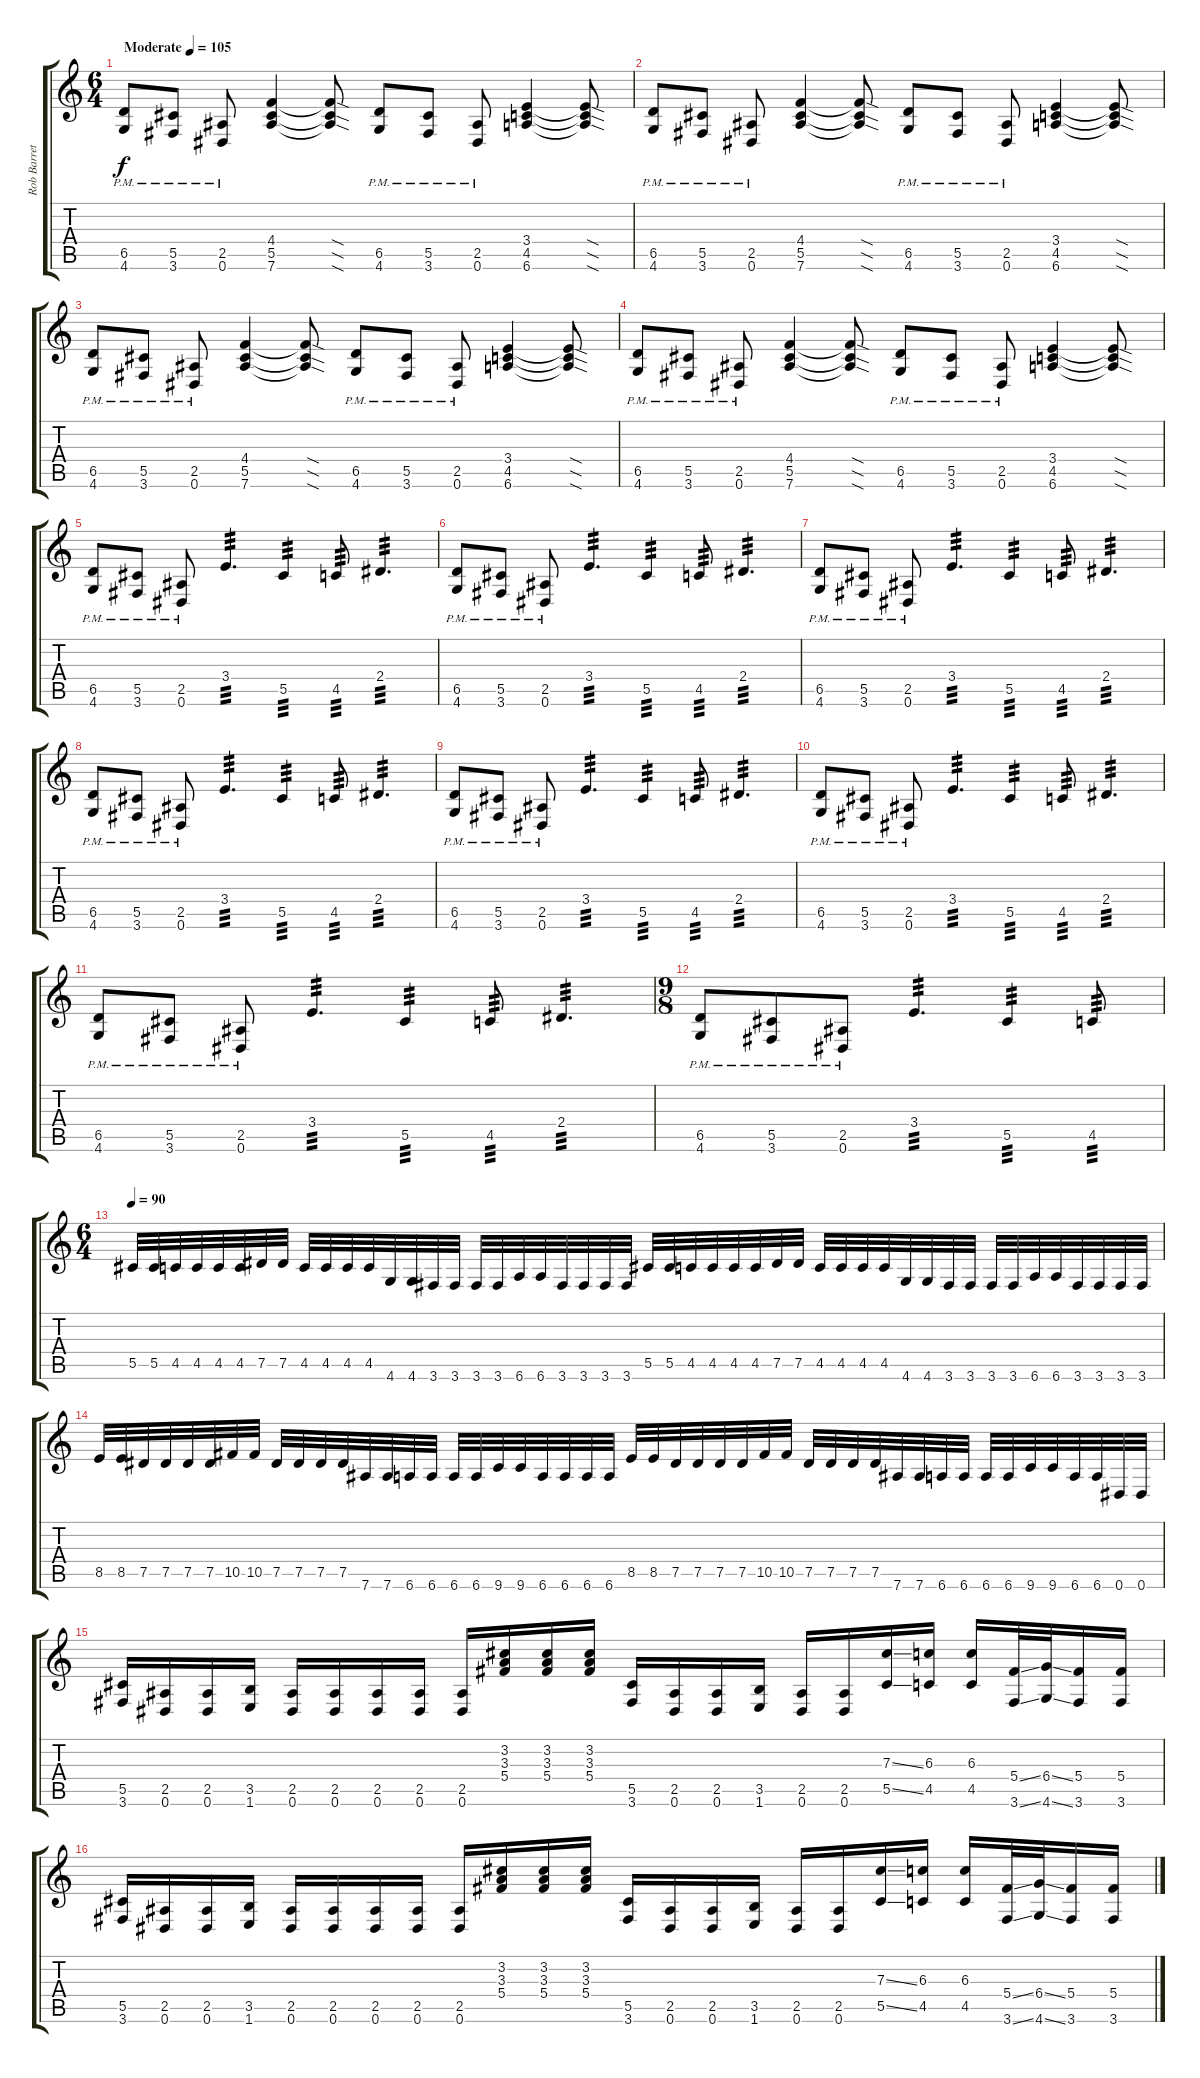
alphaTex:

\track ("Rob Barret" "Rob Barret") {instrument distortionguitar}
\staff {score tabs}
\tuning (Eb4 Bb3 Gb3 Db3 Ab2 Eb2) {hide}
\ts (6 4)
\tempo (105 "Moderate")
\clef g2
\ks c
(6.5{pm} 4.6{pm}).8{dy f instrument distortionguitar} (5.5{pm} 3.6{pm}).8 (2.5{pm} 0.6{pm}).8 (4.4 5.5 7.6).4 (4.4{sod t} 5.5{sod t} 7.6{sod t}).8 (6.5{pm} 4.6{pm}).8 (5.5{pm} 3.6{pm}).8 (2.5{pm} 0.6{pm}).8 (3.4 4.5 6.6).4 (3.4{sod t} 4.5{sod t} 6.6{sod t}).8 |
(6.5{pm} 4.6{pm}).8 (5.5{pm} 3.6{pm}).8 (2.5{pm} 0.6{pm}).8 (4.4 5.5 7.6).4 (4.4{sod t} 5.5{sod t} 7.6{sod t}).8 (6.5{pm} 4.6{pm}).8 (5.5{pm} 3.6{pm}).8 (2.5{pm} 0.6{pm}).8 (3.4 4.5 6.6).4 (3.4{sod t} 4.5{sod t} 6.6{sod t}).8 |
(6.5{pm} 4.6{pm}).8 (5.5{pm} 3.6{pm}).8 (2.5{pm} 0.6{pm}).8 (4.4 5.5 7.6).4 (4.4{sod t} 5.5{sod t} 7.6{sod t}).8 (6.5{pm} 4.6{pm}).8 (5.5{pm} 3.6{pm}).8 (2.5{pm} 0.6{pm}).8 (3.4 4.5 6.6).4 (3.4{sod t} 4.5{sod t} 6.6{sod t}).8 |
(6.5{pm} 4.6{pm}).8 (5.5{pm} 3.6{pm}).8 (2.5{pm} 0.6{pm}).8 (4.4 5.5 7.6).4 (4.4{sod t} 5.5{sod t} 7.6{sod t}).8 (6.5{pm} 4.6{pm}).8 (5.5{pm} 3.6{pm}).8 (2.5{pm} 0.6{pm}).8 (3.4 4.5 6.6).4 (3.4{sod t} 4.5{sod t} 6.6{sod t}).8 |
(6.5{pm} 4.6{pm}).8 (5.5{pm} 3.6{pm}).8 (2.5{pm} 0.6{pm}).8 3.4.4{d tp 3} 5.5.4{tp 3} 4.5.8{tp 3} 2.4.4{d tp 3} |
(6.5{pm} 4.6{pm}).8 (5.5{pm} 3.6{pm}).8 (2.5{pm} 0.6{pm}).8 3.4.4{d tp 3} 5.5.4{tp 3} 4.5.8{tp 3} 2.4.4{d tp 3} |
(6.5{pm} 4.6{pm}).8 (5.5{pm} 3.6{pm}).8 (2.5{pm} 0.6{pm}).8 3.4.4{d tp 3} 5.5.4{tp 3} 4.5.8{tp 3} 2.4.4{d tp 3} |
(6.5{pm} 4.6{pm}).8 (5.5{pm} 3.6{pm}).8 (2.5{pm} 0.6{pm}).8 3.4.4{d tp 3} 5.5.4{tp 3} 4.5.8{tp 3} 2.4.4{d tp 3} |
(6.5{pm} 4.6{pm}).8 (5.5{pm} 3.6{pm}).8 (2.5{pm} 0.6{pm}).8 3.4.4{d tp 3} 5.5.4{tp 3} 4.5.8{tp 3} 2.4.4{d tp 3} |
(6.5{pm} 4.6{pm}).8 (5.5{pm} 3.6{pm}).8 (2.5{pm} 0.6{pm}).8 3.4.4{d tp 3} 5.5.4{tp 3} 4.5.8{tp 3} 2.4.4{d tp 3} |
(6.5{pm} 4.6{pm}).8 (5.5{pm} 3.6{pm}).8 (2.5{pm} 0.6{pm}).8 3.4.4{d tp 3} 5.5.4{tp 3} 4.5.8{tp 3} 2.4.4{d tp 3} |
\ts (9 8)
(6.5{pm} 4.6{pm}).8 (5.5{pm} 3.6{pm}).8 (2.5{pm} 0.6{pm}).8 3.4.4{d tp 3} 5.5.4{tp 3} 4.5.8{tp 3} |
\ts (6 4)
\tempo 90
5.5.32 5.5.32 4.5.32 4.5.32 4.5.32 4.5.32 7.5.32 7.5.32 4.5.32 4.5.32 4.5.32 4.5.32 4.6.32 4.6.32 3.6.32 3.6.32 3.6.32 3.6.32 6.6.32 6.6.32 3.6.32 3.6.32 3.6.32 3.6.32 5.5.32 5.5.32 4.5.32 4.5.32 4.5.32 4.5.32 7.5.32 7.5.32 4.5.32 4.5.32 4.5.32 4.5.32 4.6.32 4.6.32 3.6.32 3.6.32 3.6.32 3.6.32 6.6.32 6.6.32 3.6.32 3.6.32 3.6.32 3.6.32 |
8.5.32 8.5.32 7.5.32 7.5.32 7.5.32 7.5.32 10.5.32 10.5.32 7.5.32 7.5.32 7.5.32 7.5.32 7.6.32 7.6.32 6.6.32 6.6.32 6.6.32 6.6.32 9.6.32 9.6.32 6.6.32 6.6.32 6.6.32 6.6.32 8.5.32 8.5.32 7.5.32 7.5.32 7.5.32 7.5.32 10.5.32 10.5.32 7.5.32 7.5.32 7.5.32 7.5.32 7.6.32 7.6.32 6.6.32 6.6.32 6.6.32 6.6.32 9.6.32 9.6.32 6.6.32 6.6.32 0.6.32 0.6.32 |
(5.5 3.6).16 (2.5 0.6).16 (2.5 0.6).16 (3.5 1.6).16 (2.5 0.6).16 (2.5 0.6).16 (2.5 0.6).16 (2.5 0.6).16 (2.5 0.6).16 (3.2 3.3 5.4).16 (3.2 3.3 5.4).16 (3.2 3.3 5.4).16 (5.5 3.6).16 (2.5 0.6).16 (2.5 0.6).16 (3.5 1.6).16 (2.5 0.6).16 (2.5 0.6).16 (7.3{ss} 5.5{ss}).16 (6.3 4.5).16 (6.3 4.5).16 (5.4{ss} 3.6{ss}).32 (6.4{ss} 4.6{ss}).32 (5.4 3.6).16 (5.4 3.6).16 |
(5.5 3.6).16 (2.5 0.6).16 (2.5 0.6).16 (3.5 1.6).16 (2.5 0.6).16 (2.5 0.6).16 (2.5 0.6).16 (2.5 0.6).16 (2.5 0.6).16 (3.2 3.3 5.4).16 (3.2 3.3 5.4).16 (3.2 3.3 5.4).16 (5.5 3.6).16 (2.5 0.6).16 (2.5 0.6).16 (3.5 1.6).16 (2.5 0.6).16 (2.5 0.6).16 (7.3{ss} 5.5{ss}).16 (6.3 4.5).16 (6.3 4.5).16 (5.4{ss} 3.6{ss}).32 (6.4{ss} 4.6{ss}).32 (5.4 3.6).16 (5.4 3.6).16
